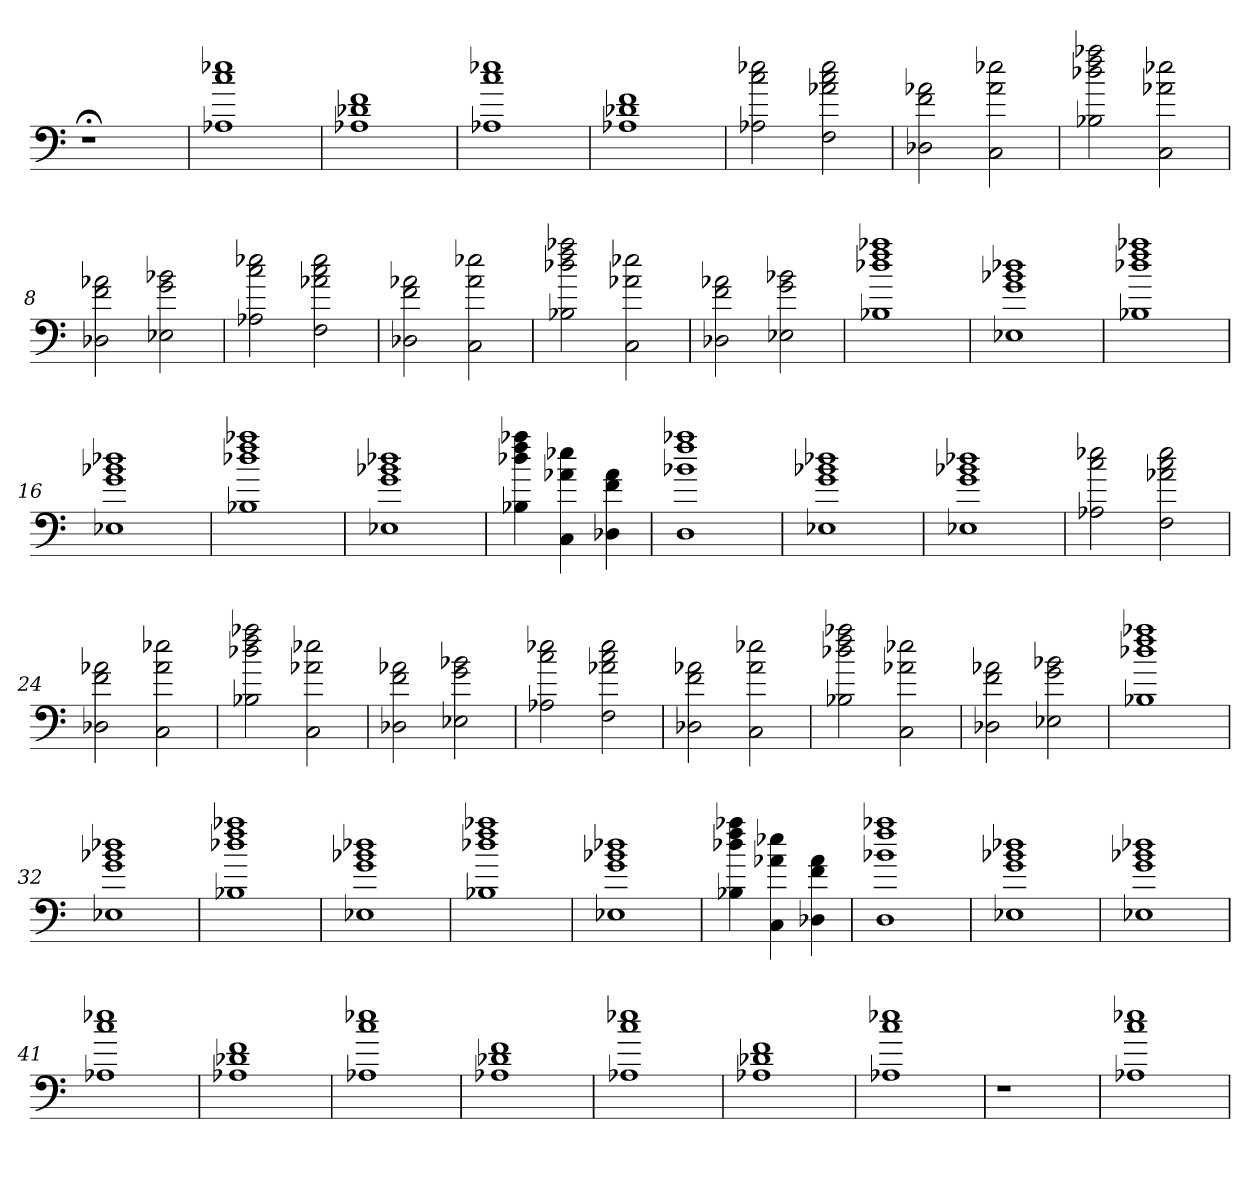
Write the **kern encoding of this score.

**kern
*part1
*staff1
=
1r;<
=1
1A-X 1cc 1ee-X
=2
1A-X 1d-X 1f
=3
1A-X 1cc 1ee-X
=4
1A-X 1d-X 1f
=5
2A-X 2cc 2ee-X
2F 2a-X 2cc 2ee-
=6
2D-X 2f 2a-X
2C 2a- 2ee-X
=7
2B-X 2dd-X 2ff 2aa-X
2C 2a-X 2ee-X
=8
2D-X 2f 2a-X
2E-X 2g 2b-X
=9
2A-X 2cc 2ee-X
2F 2a-X 2cc 2ee-
=10
2D-X 2f 2a-X
2C 2a- 2ee-X
=11
2B-X 2dd-X 2ff 2aa-X
2C 2a-X 2ee-X
=12
2D-X 2f 2a-X
2E-X 2g 2b-X
=13
1B-X 1dd-X 1ff 1aa-X
=14
1E-X 1g 1b-X 1dd-X
=15
1B-X 1dd-X 1ff 1aa-X
=16
1E-X 1g 1b-X 1dd-X
=17
1B-X 1dd-X 1ff 1aa-X
=18
1E-X 1g 1b-X 1dd-X
=19
4B-X 4dd-X 4ff 4aa-X
4C 4a-X 4ee-X
4D-X 4f 4a-
=20
1D 1b-X 1ff 1aa-X
=21
1E-X 1g 1b-X 1dd-X
=22
1E-X 1g 1b-X 1dd-X
=23
2A-X 2cc 2ee-X
2F 2a-X 2cc 2ee-
=24
2D-X 2f 2a-X
2C 2a- 2ee-X
=25
2B-X 2dd-X 2ff 2aa-X
2C 2a-X 2ee-X
=26
2D-X 2f 2a-X
2E-X 2g 2b-X
=27
2A-X 2cc 2ee-X
2F 2a-X 2cc 2ee-
=28
2D-X 2f 2a-X
2C 2a- 2ee-X
=29
2B-X 2dd-X 2ff 2aa-X
2C 2a-X 2ee-X
=30
2D-X 2f 2a-X
2E-X 2g 2b-X
=31
1B-X 1dd-X 1ff 1aa-X
=32
1E-X 1g 1b-X 1dd-X
=33
1B-X 1dd-X 1ff 1aa-X
=34
1E-X 1g 1b-X 1dd-X
=35
1B-X 1dd-X 1ff 1aa-X
=36
1E-X 1g 1b-X 1dd-X
=37
4B-X 4dd-X 4ff 4aa-X
4C 4a-X 4ee-X
4D-X 4f 4a-
=38
1D 1b-X 1ff 1aa-X
=39
1E-X 1g 1b-X 1dd-X
=40
1E-X 1g 1b-X 1dd-X
=41
1A-X 1cc 1ee-X
=42
1A-X 1d-X 1f
=43
1A-X 1cc 1ee-X
=44
1A-X 1d-X 1f
=45
1A-X 1cc 1ee-X
=46
1A-X 1d-X 1f
=47
1A-X 1cc 1ee-X
=48
1r
=49
1A-X 1cc 1ee-X
=
*-
